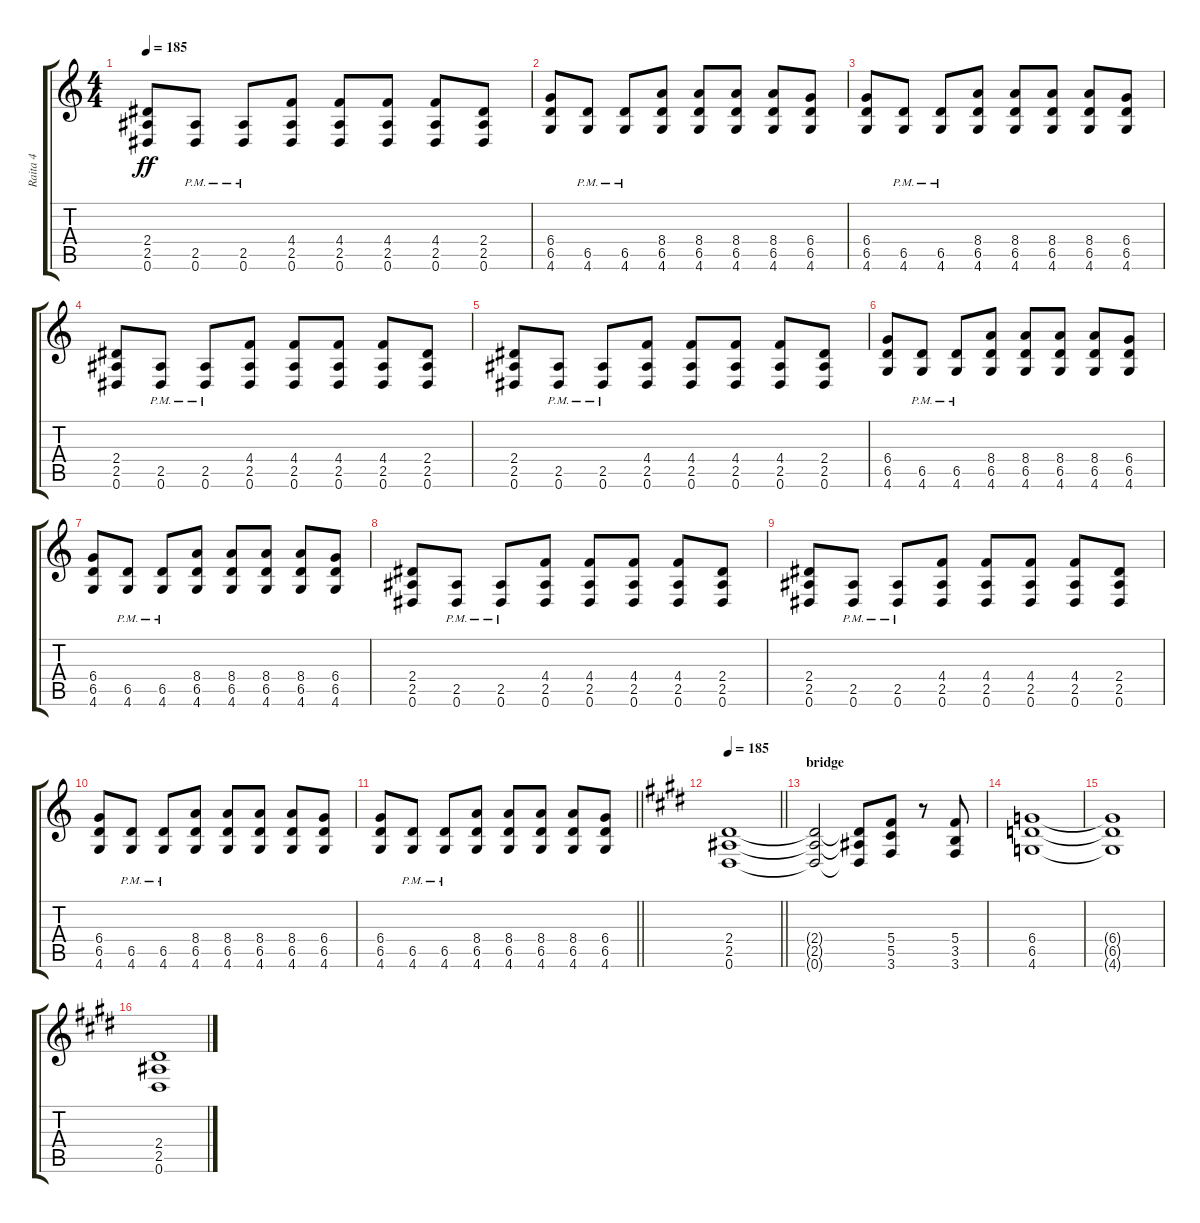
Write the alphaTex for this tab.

\track ("Raita 4" "Raita 4") {instrument distortionguitar}
\staff {score tabs}
\tuning (Eb4 Bb3 Gb3 Db3 Ab2 Eb2) {hide}
\ts (4 4)
\tempo 185
\clef g2
\ks c
(2.4 2.5 0.6).8{dy ff} (2.5{pm} 0.6{pm}).8 (2.5{pm} 0.6{pm}).8 (4.4 2.5 0.6).8 (4.4 2.5 0.6).8 (4.4 2.5 0.6).8 (4.4 2.5 0.6).8 (2.4 2.5 0.6).8 |
(6.4 6.5 4.6).8 (6.5{pm} 4.6{pm}).8 (6.5{pm} 4.6{pm}).8 (8.4 6.5 4.6).8 (8.4 6.5 4.6).8 (8.4 6.5 4.6).8 (8.4 6.5 4.6).8 (6.4 6.5 4.6).8 |
(6.4 6.5 4.6).8 (6.5{pm} 4.6{pm}).8 (6.5{pm} 4.6{pm}).8 (8.4 6.5 4.6).8 (8.4 6.5 4.6).8 (8.4 6.5 4.6).8 (8.4 6.5 4.6).8 (6.4 6.5 4.6).8 |
(2.4 2.5 0.6).8{balance 0} (2.5{pm} 0.6{pm}).8 (2.5{pm} 0.6{pm}).8 (4.4 2.5 0.6).8 (4.4 2.5 0.6).8 (4.4 2.5 0.6).8 (4.4 2.5 0.6).8 (2.4 2.5 0.6).8 |
(2.4 2.5 0.6).8 (2.5{pm} 0.6{pm}).8 (2.5{pm} 0.6{pm}).8 (4.4 2.5 0.6).8 (4.4 2.5 0.6).8 (4.4 2.5 0.6).8 (4.4 2.5 0.6).8 (2.4 2.5 0.6).8 |
(6.4 6.5 4.6).8 (6.5{pm} 4.6{pm}).8 (6.5{pm} 4.6{pm}).8 (8.4 6.5 4.6).8 (8.4 6.5 4.6).8 (8.4 6.5 4.6).8 (8.4 6.5 4.6).8 (6.4 6.5 4.6).8 |
(6.4 6.5 4.6).8 (6.5{pm} 4.6{pm}).8 (6.5{pm} 4.6{pm}).8 (8.4 6.5 4.6).8 (8.4 6.5 4.6).8 (8.4 6.5 4.6).8 (8.4 6.5 4.6).8 (6.4 6.5 4.6).8 |
(2.4 2.5 0.6).8{balance 0} (2.5{pm} 0.6{pm}).8 (2.5{pm} 0.6{pm}).8 (4.4 2.5 0.6).8 (4.4 2.5 0.6).8 (4.4 2.5 0.6).8 (4.4 2.5 0.6).8 (2.4 2.5 0.6).8 |
(2.4 2.5 0.6).8 (2.5{pm} 0.6{pm}).8 (2.5{pm} 0.6{pm}).8 (4.4 2.5 0.6).8 (4.4 2.5 0.6).8 (4.4 2.5 0.6).8 (4.4 2.5 0.6).8 (2.4 2.5 0.6).8 |
(6.4 6.5 4.6).8 (6.5{pm} 4.6{pm}).8 (6.5{pm} 4.6{pm}).8 (8.4 6.5 4.6).8 (8.4 6.5 4.6).8 (8.4 6.5 4.6).8 (8.4 6.5 4.6).8 (6.4 6.5 4.6).8 |
\barLineRight lightlight
(6.4 6.5 4.6).8 (6.5{pm} 4.6).8 (6.5{pm} 4.6).8 (8.4 6.5 4.6).8 (8.4 6.5 4.6).8 (8.4 6.5 4.6).8 (8.4 6.5 4.6).8 (6.4 6.5 4.6).8 |
\tempo 185
\barLineRight lightlight
\ks e
(2.4 2.5 0.6).1{balance 0} |
\section ("" "bridge")
(2.4{t} 2.5{t} 0.6{t}).2 (2.4{t} 2.5{t} 0.6{t}).8 (5.4 5.5 3.6).8 r.8 (5.4 3.5 3.6).8 |
(6.4 6.5 4.6).1 |
(6.4{t} 6.5{t} 4.6{t}).1 |
(2.4 2.5 0.6).1
